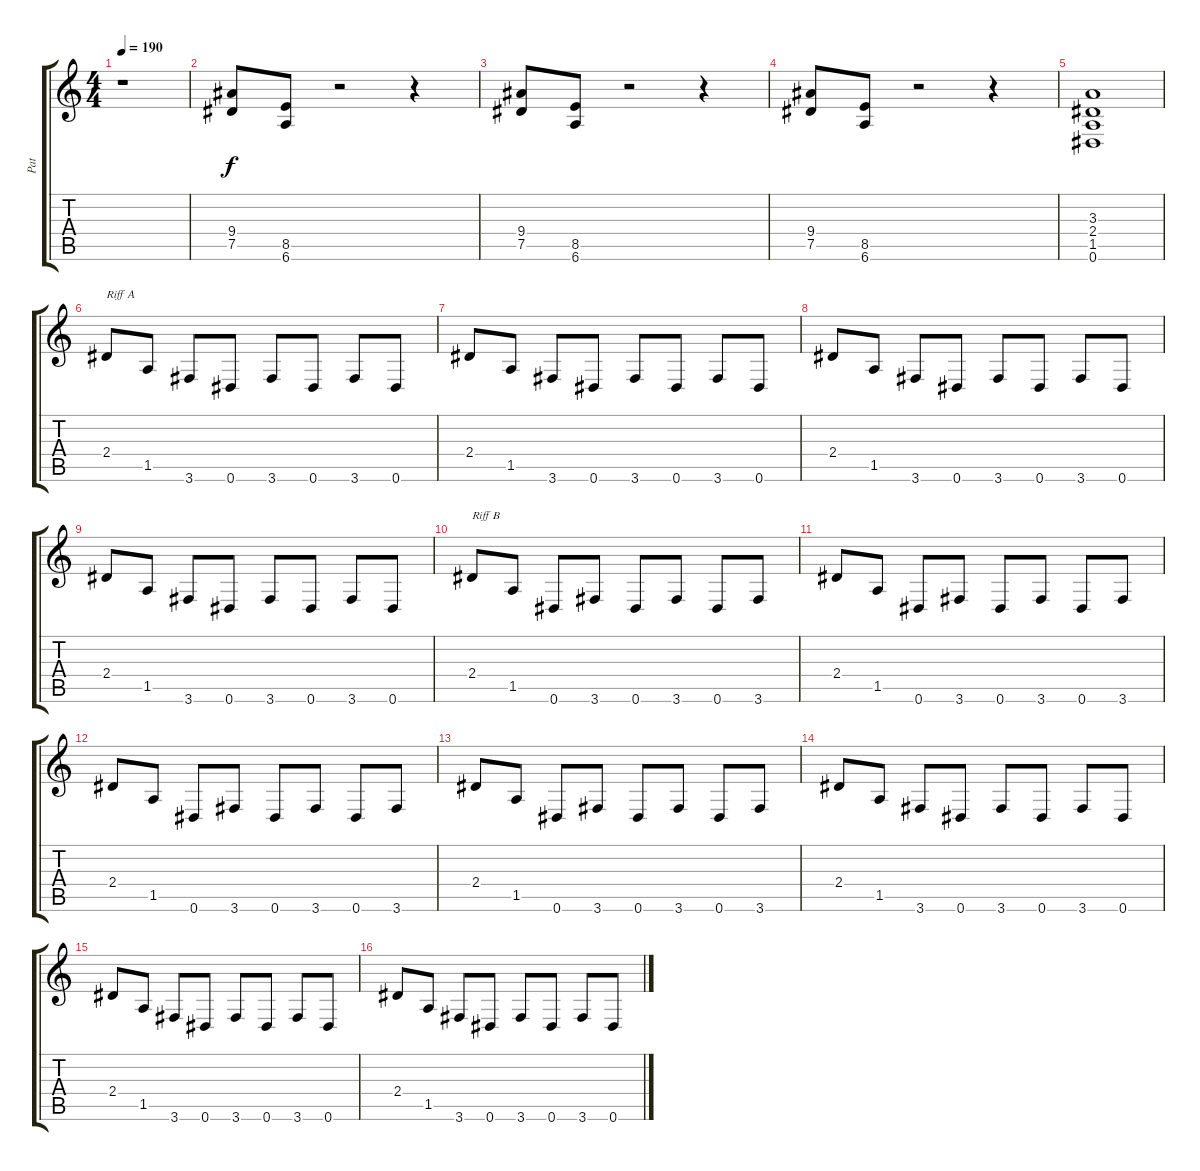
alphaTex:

\track ("Pat" "Pat") {instrument distortionguitar}
\staff {score tabs}
\tuning (Eb4 Bb3 Gb3 Db3 Ab2 Eb2) {hide}
\ts (4 4)
\tempo 190
\clef g2
\ks c
r.1{dy f instrument distortionguitar} |
(9.4 7.5).8 (8.5 6.6).8 r.2 r.4 |
(9.4 7.5).8 (8.5 6.6).8 r.2 r.4 |
(9.4 7.5).8 (8.5 6.6).8 r.2 r.4 |
(3.3 2.4 1.5 0.6).1 |
2.4.8{txt "Riff A"} 1.5.8 3.6.8 0.6.8 3.6.8 0.6.8 3.6.8 0.6.8 |
2.4.8 1.5.8 3.6.8 0.6.8 3.6.8 0.6.8 3.6.8 0.6.8 |
2.4.8 1.5.8 3.6.8 0.6.8 3.6.8 0.6.8 3.6.8 0.6.8 |
2.4.8 1.5.8 3.6.8 0.6.8 3.6.8 0.6.8 3.6.8 0.6.8 |
2.4.8{txt "Riff B"} 1.5.8 0.6.8 3.6.8 0.6.8 3.6.8 0.6.8 3.6.8 |
2.4.8 1.5.8 0.6.8 3.6.8 0.6.8 3.6.8 0.6.8 3.6.8 |
2.4.8 1.5.8 0.6.8 3.6.8 0.6.8 3.6.8 0.6.8 3.6.8 |
2.4.8 1.5.8 0.6.8 3.6.8 0.6.8 3.6.8 0.6.8 3.6.8 |
2.4.8 1.5.8 3.6.8 0.6.8 3.6.8 0.6.8 3.6.8 0.6.8 |
2.4.8 1.5.8 3.6.8 0.6.8 3.6.8 0.6.8 3.6.8 0.6.8 |
2.4.8 1.5.8 3.6.8 0.6.8 3.6.8 0.6.8 3.6.8 0.6.8
